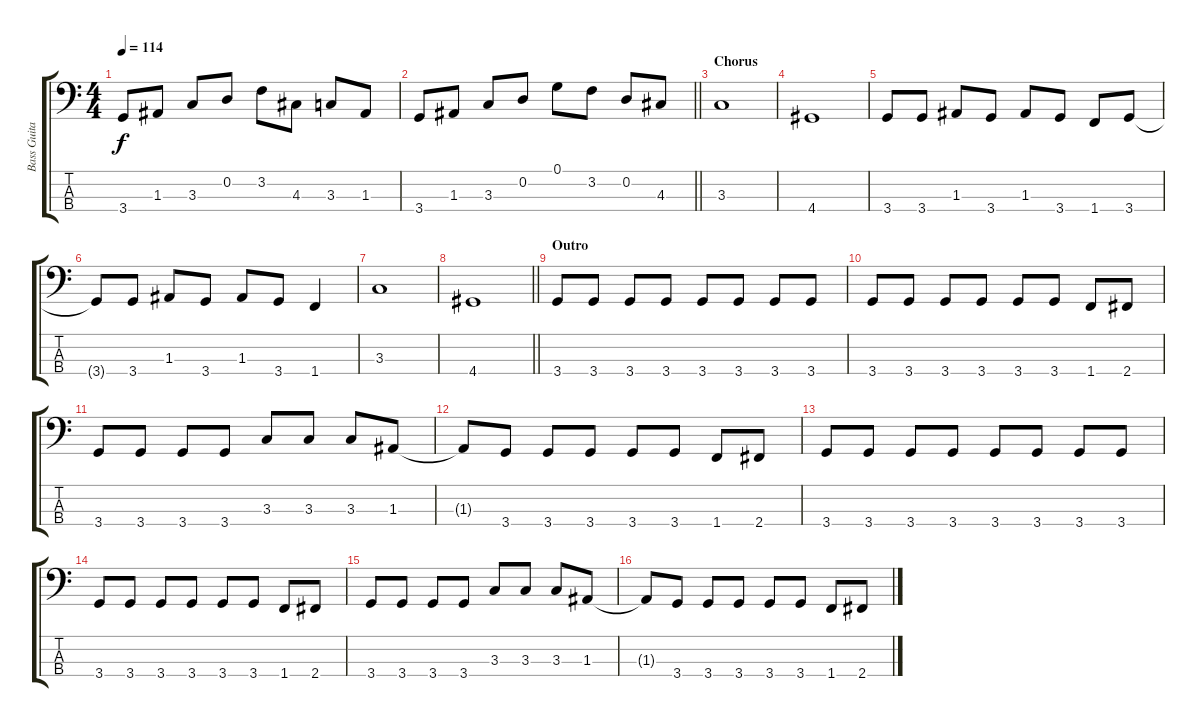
\track ("Bass Guitar" "Bass Guita") {instrument electricbasspick}
\staff {score tabs}
\tuning (G2 D2 A1 E1) {hide}
\ts (4 4)
\tempo 114
\clef f4
\ks c
3.4.8{dy f} 1.3.8 3.3.8 0.2.8 3.2.8 4.3.8 3.3.8 1.3.8 |
\barLineRight lightlight
3.4.8 1.3.8 3.3.8 0.2.8 0.1.8 3.2.8 0.2.8 4.3.8 |
\section ("" "Chorus")
3.3.1 |
4.4.1 |
3.4.8 3.4.8 1.3.8 3.4.8 1.3.8 3.4.8 1.4.8 3.4.8 |
3.4{t}.8 3.4.8 1.3.8 3.4.8 1.3.8 3.4.8 1.4.4 |
3.3.1 |
\barLineRight lightlight
4.4.1 |
\section ("" "Outro")
3.4.8 3.4.8 3.4.8 3.4.8 3.4.8 3.4.8 3.4.8 3.4.8 |
3.4.8 3.4.8 3.4.8 3.4.8 3.4.8 3.4.8 1.4.8 2.4.8 |
3.4.8 3.4.8 3.4.8 3.4.8 3.3.8 3.3.8 3.3.8 1.3.8 |
1.3{t}.8 3.4.8 3.4.8 3.4.8 3.4.8 3.4.8 1.4.8 2.4.8 |
3.4.8 3.4.8 3.4.8 3.4.8 3.4.8 3.4.8 3.4.8 3.4.8 |
3.4.8 3.4.8 3.4.8 3.4.8 3.4.8 3.4.8 1.4.8 2.4.8 |
3.4.8 3.4.8 3.4.8 3.4.8 3.3.8 3.3.8 3.3.8 1.3.8 |
1.3{t}.8 3.4.8 3.4.8 3.4.8 3.4.8 3.4.8 1.4.8 2.4.8
